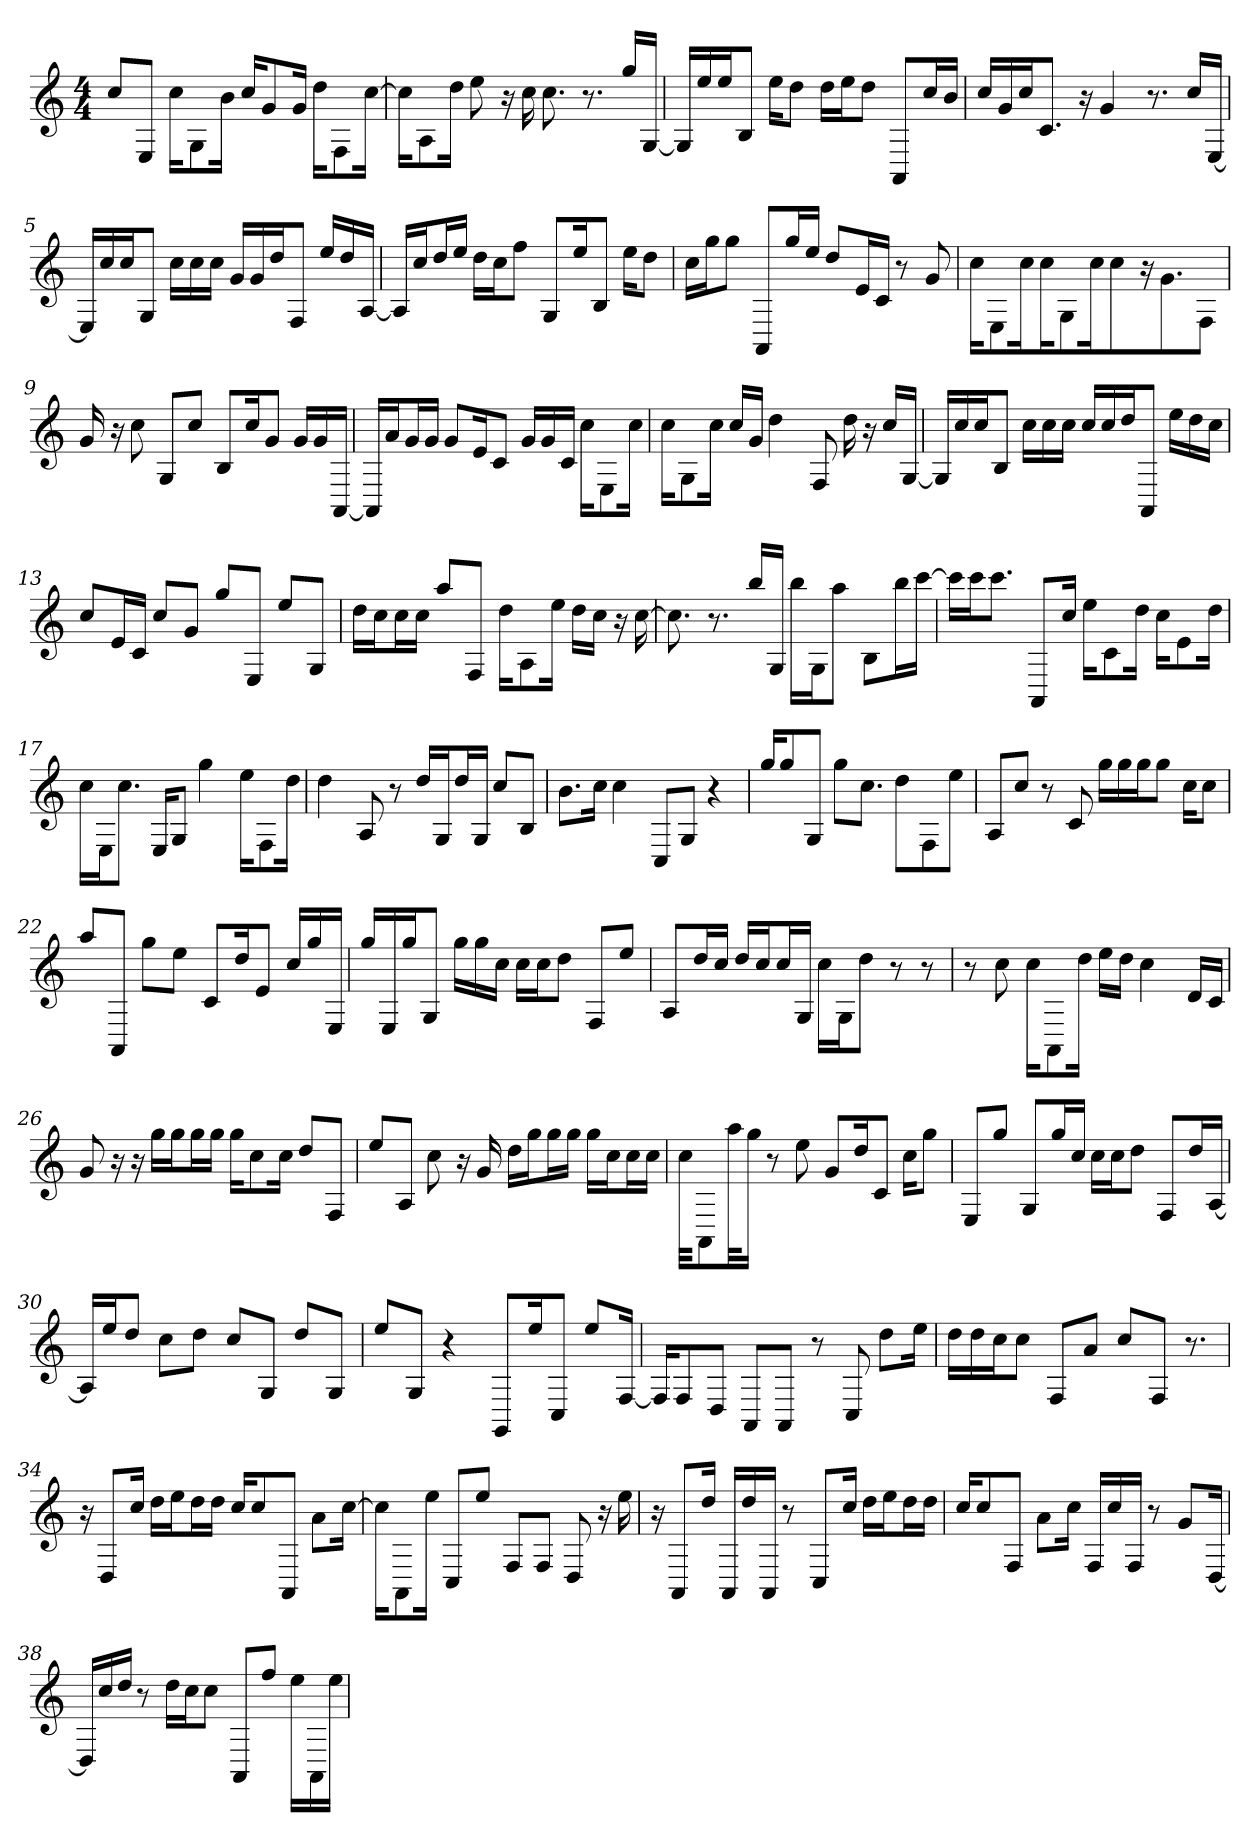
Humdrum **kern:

**kern
*part1
*staff1
*clefG2
*M4/4
=1
8cc/L
8E/J
16cc\KL
8G\
16b\Jk
16cc/KL
8g/
16g/Jk
16dd\KL
8F\
[16cc\Jk
=2
16cc\KL]
8A\
16dd\Jk
8ee
16r
16cc
8.cc
8.r
16gg/LL
[16G/JJ
=3
16G/LL]
16ee/J
16ee/K
8B/J
16ee\KL
8dd\J
16dd\LL
16ee\J
8dd\J
8AA/L
16cc/L
16b/JJ
=4
16cc/LL
16g/J
16cc/K
8.c/J
16r
4g
8.r
16cc/LL
[16E/JJ
=5
16E/LL]
16cc/J
16cc/K
8G/J
16cc\LL
16cc\
16cc\JJ
16g/LL
16g/J
16dd/K
8F/J
16ee/LL
16dd/
[16A/JJ
=6
16A/LL]
16cc/J
16dd/L
16ee/JJ
16dd\LL
16cc\J
8ff\J
8G/L
16ee/K
8B/J
16ee\KL
8dd\J
=7
16cc\LL
16gg\J
8gg\J
8AA/L
16gg/L
16ee/JJ
8dd/L
16e/L
16c/JJ
8r
8g
=8
16cc\KL
8E\
16cc\Jk
16cc\KL
8G\
16cc\Jk
8cc
16r
8.g
8FJ
=9
16g
16r
8cc
8G/L
8cc/J
8B/L
16cc/K
8g/J
16g/LL
16g/
[16AA/JJ
=10
16AA/LL]
16a/J
16g/L
16g/JJ
8g/L
16e/K
8c/J
16g/LL
16g/
16c/JJ
16cc\KL
8E\
16cc\Jk
=11
16cc\KL
8G\
16cc\Jk
16cc/LL
16g/JJ
4dd
8F
16dd
16r
16cc/LL
[16G/JJ
=12
16G/LL]
16cc/J
16cc/K
8B/J
16cc\LL
16cc\
16cc\JJ
16cc/LL
16cc/J
16dd/K
8AA/J
16ee\LL
16dd\
16cc\JJ
=13
8cc/L
16e/L
16c/JJ
8cc/L
8g/J
8gg/L
8E/J
8ee/L
8G/J
=14
16dd\LL
16cc\J
16cc\L
16cc\JJ
8aa/L
8F/J
16dd\KL
8A\
16ee\Jk
16dd\LL
16cc\JJ
16r
[16cc
=15
8.cc]
8.r
16bb/LL
16G/JJ
16bb\LL
16G\J
8aa\J
8B\L
16bb\L
[16ccc\JJ
=16
16ccc\LL]
16ccc\J
8.ccc\J
8AA/L
16cc/Jk
16ee\KL
8c\
16dd\Jk
16cc\KL
8e\
16dd\Jk
=17
16cc\LL
16E\J
8.cc\J
16E/KL
8G/J
4gg
16ee\KL
8F\
16dd\Jk
=18
4dd
8A
8r
16dd/LL
16G/J
16dd/L
16G/JJ
8cc/L
8B/J
=19
8.b\L
16cc\Jk
4cc
8C/L
8G/J
4r
=20
16gg/KL
8gg/
8G/J
8gg\L
8.cc\J
8dd\L
8F\
8ee\J
=21
8A/L
8cc/J
8r
8c
16gg\LL
16gg\J
16gg\K
8gg\J
16cc\KL
8cc\J
=22
8aa/L
8AA/J
8gg\L
8ee\J
8c/L
16dd/K
8e/J
16cc/LL
16gg/
16E/JJ
=23
16gg/LL
16E/J
16gg/K
8G/J
16gg\LL
16gg\
16cc\JJ
16cc\LL
16cc\J
8dd\J
8F/L
8ee/J
=24
8A/L
16dd/L
16cc/JJ
16dd/LL
16cc/J
16cc/L
16G/JJ
16cc\LL
16G\J
8dd\J
8r
8r
=25
8r
8cc
16cc\KL
8AA\
16dd\Jk
16ee\LL
16dd\JJ
4cc
16d/LL
16c/JJ
=26
8g
16r
16r
16gg\LL
16gg\J
16gg\L
16gg\JJ
16gg\KL
8cc\
16cc\Jk
8dd/L
8F/J
=27
8ee/L
8A/J
8cc
16r
16g
16dd\LL
16gg\J
16gg\L
16gg\JJ
16gg\LL
16cc\J
16cc\L
16cc\JJ
=28
32cc\KKL
8AA\
32aa\KL
16gg\JJ
8r
8ee
8g/L
16dd/K
8c/J
16cc\KL
8gg\J
=29
8E/L
8gg/J
8G/L
16gg/L
16cc/JJ
16cc\LL
16cc\J
8dd\J
8F/L
16dd/L
[16A/JJ
=30
16A/LL]
16ee/J
8dd/J
8cc\L
8dd\J
8cc/L
8G/J
8dd/L
8G/J
=31
8ee/L
8G/J
4r
8GG/L
16ee/K
8C/J
8ee/L
[16F/Jk
=32
16F/KL]
8F/
8D/J
8AA/L
8AA/J
8r
8C
8dd\L
16ee\Jk
=33
16dd\LL
16dd\J
16cc\K
8cc\J
8F/L
8a/J
8cc/L
8F/J
8.r
=34
16r
8D/L
16cc/Jk
16dd\LL
16ee\J
16dd\L
16dd\JJ
16cc/KL
8cc/
8AA/J
8a\L
[16cc\Jk
=35
16cc\KL]
8AA\
16ee\Jk
8C/L
8ee/J
8F/L
8F/J
8D
16r
16ee
=36
16r
8AA/L
16dd/Jk
16AA/LL
16dd/
16AA/JJ
8r
8C/L
16cc/Jk
16dd\LL
16ee\J
16dd\L
16dd\JJ
=37
16cc/KL
8cc/
8F/J
8a\L
16cc\Jk
16F/LL
16cc/
16F/JJ
8r
8g/L
[16D/Jk
=38
16D/LL]
16cc/
16dd/JJ
8r
16dd\KL
16cc\K
8cc\J
8AA/L
8ff/J
16ee\LL
16AA\
16ee\JJ
=
*-
